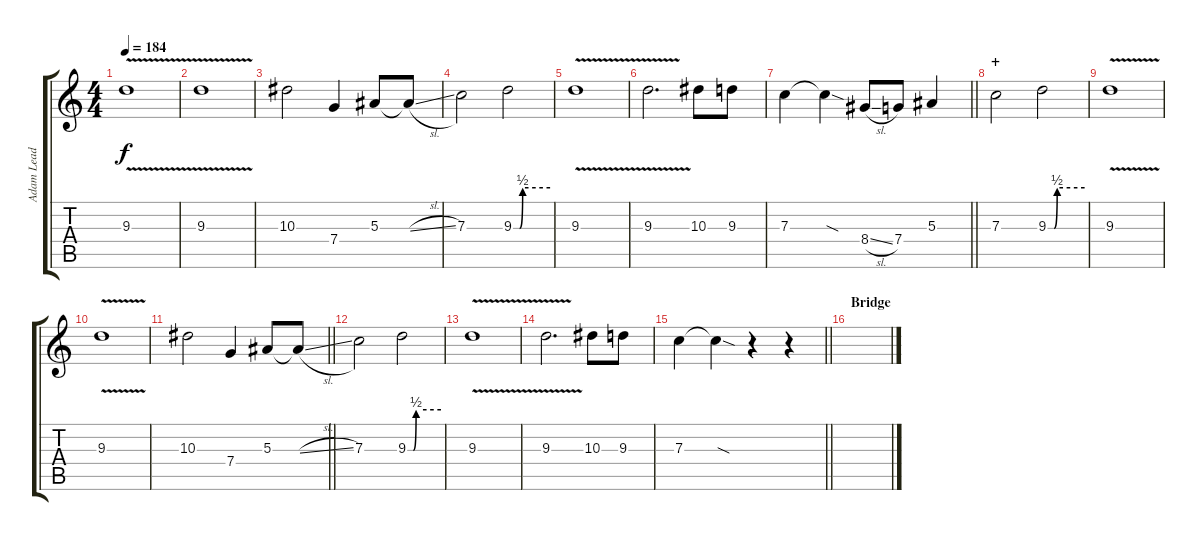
\track ("Adam Lead" "Adam Lead") {instrument distortionguitar}
\staff {score tabs}
\tuning (D4 A3 F3 C3 G2 C2) {hide}
\ts (4 4)
\tempo 184
\clef g2
\ks c
9.3{v}.1{dy f} |
9.3{v}.1 |
10.3.2 7.4.4 5.3.8 5.3{sl t}.8 |
7.3.2 9.3{be (custom 0 0 10 0 15 2 60 2)}.2 |
9.3{v}.1 |
9.3{v}.2{d} 10.3.8 9.3.8 |
\barLineRight lightlight
7.3.4 7.3{sod t}.4 8.4{sl}.8 7.4.8 5.3.4 |
\section ("" "+")
7.3.2 9.3{be (custom 0 0 10 0 15 2 60 2)}.2 |
9.3{v}.1 |
9.3{v}.1 |
\barLineRight lightlight
10.3.2 7.4.4 5.3.8 5.3{sl t}.8 |
7.3.2 9.3{be (custom 0 0 10 0 15 2 60 2)}.2 |
9.3{v}.1 |
9.3{v}.2{d} 10.3.8 9.3.8 |
\barLineRight lightlight
7.3.4 7.3{sod t}.4 r.4 r.4 |
\section ("" "Bridge")
